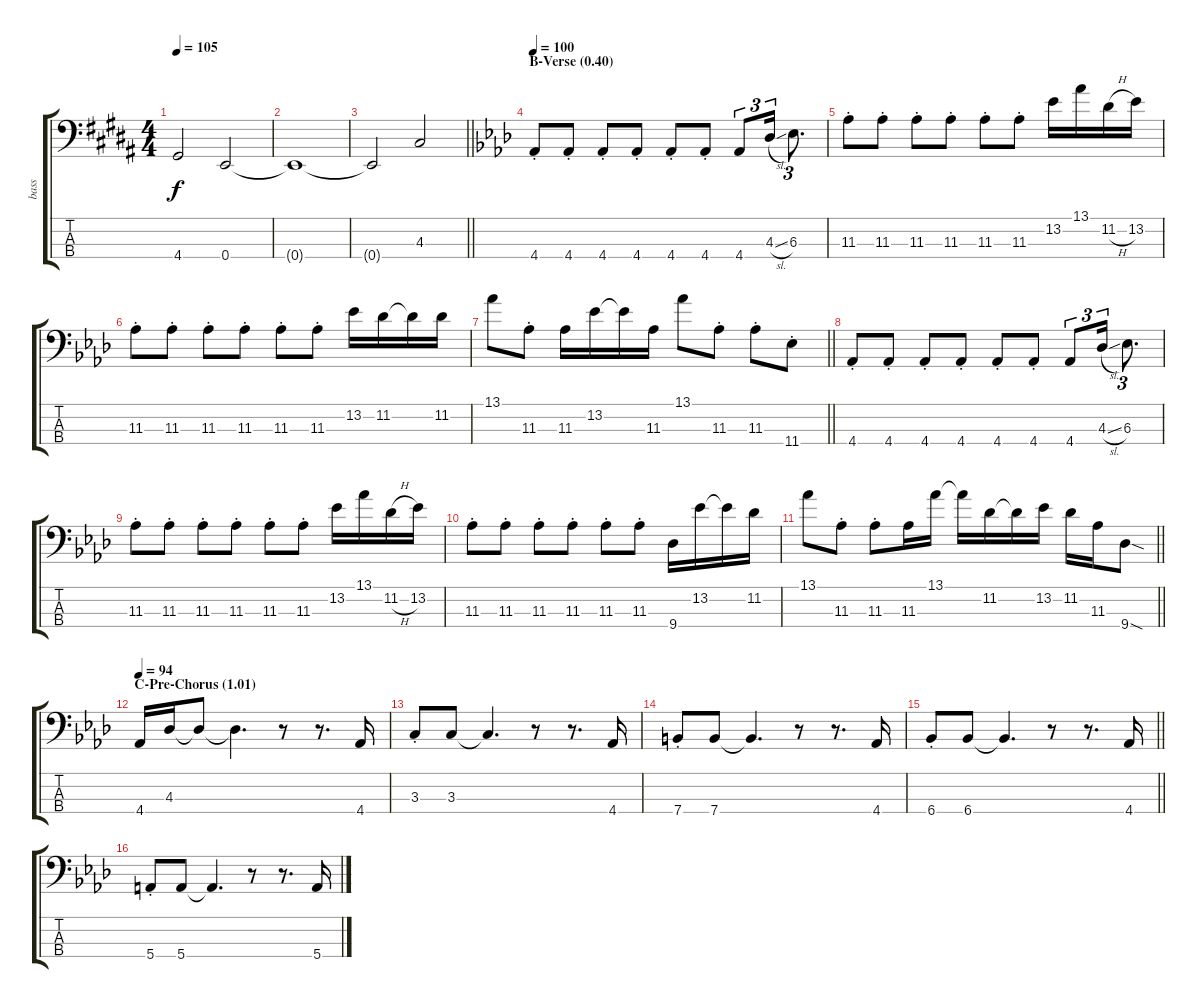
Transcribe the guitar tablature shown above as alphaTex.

\track ("bass" "bass") {instrument electricbassfinger}
\staff {score tabs}
\tuning (G2 D2 A1 E1) {hide}
\ts (4 4)
\tempo 105
\clef f4
\ks b
4.4.2{dy f} 0.4.2 |
0.4{t}.1 |
\barLineRight lightlight
0.4{t}.2 4.3.2 |
\section ("" "B-Verse (0.40)")
\tempo 100
\ks ab
4.4{st}.8 4.4{st}.8 4.4{st}.8 4.4{st}.8 4.4{st}.8 4.4{st}.8 4.4.8{tu (3 2)} 4.3{sl}.16{tu (3 2)} 6.3.8{d tu (3 2)} |
11.3{st}.8 11.3{st}.8 11.3{st}.8 11.3{st}.8 11.3{st}.8 11.3{st}.8 13.2.16 13.1.16 11.2{h}.16 13.2.16 |
11.3{st}.8 11.3{st}.8 11.3{st}.8 11.3{st}.8 11.3{st}.8 11.3{st}.8 13.2.16 11.2.16 11.2{t}.16 11.2.16 |
\barLineRight lightlight
13.1.8 11.3{st}.8 11.3.16 13.2.16 13.2{t}.16 11.3.16 13.1.8 11.3{st}.8 11.3{st}.8 11.4{st}.8 |
4.4{st}.8 4.4{st}.8 4.4{st}.8 4.4{st}.8 4.4{st}.8 4.4{st}.8 4.4.8{tu (3 2)} 4.3{sl}.16{tu (3 2)} 6.3.8{d tu (3 2)} |
11.3{st}.8 11.3{st}.8 11.3{st}.8 11.3{st}.8 11.3{st}.8 11.3{st}.8 13.2.16 13.1.16 11.2{h}.16 13.2.16 |
11.3{st}.8 11.3{st}.8 11.3{st}.8 11.3{st}.8 11.3{st}.8 11.3{st}.8 9.4.16 13.2.16 13.2{t}.16 11.2.16 |
\barLineRight lightlight
13.1.8 11.3{st}.8 11.3{st}.8 11.3.16 13.1.16 13.1{t}.16 11.2.16 11.2{t}.16 13.2.16 11.2.16 11.3.16 9.4{sod}.8 |
\section ("" "C-Pre-Chorus (1.01)")
\tempo 94
4.4.16 4.3.16 4.3{t}.8 4.3{t}.4{d} r.8 r.8{d} 4.4.16 |
3.3{st}.8 3.3.8 3.3{t}.4{d} r.8 r.8{d} 4.4.16 |
7.4{st}.8 7.4.8 7.4{t}.4{d} r.8 r.8{d} 4.4.16 |
\barLineRight lightlight
6.4{st}.8 6.4.8 6.4{t}.4{d} r.8 r.8{d} 4.4.16 |
5.4{st}.8 5.4.8 5.4{t}.4{d} r.8 r.8{d} 5.4.16
